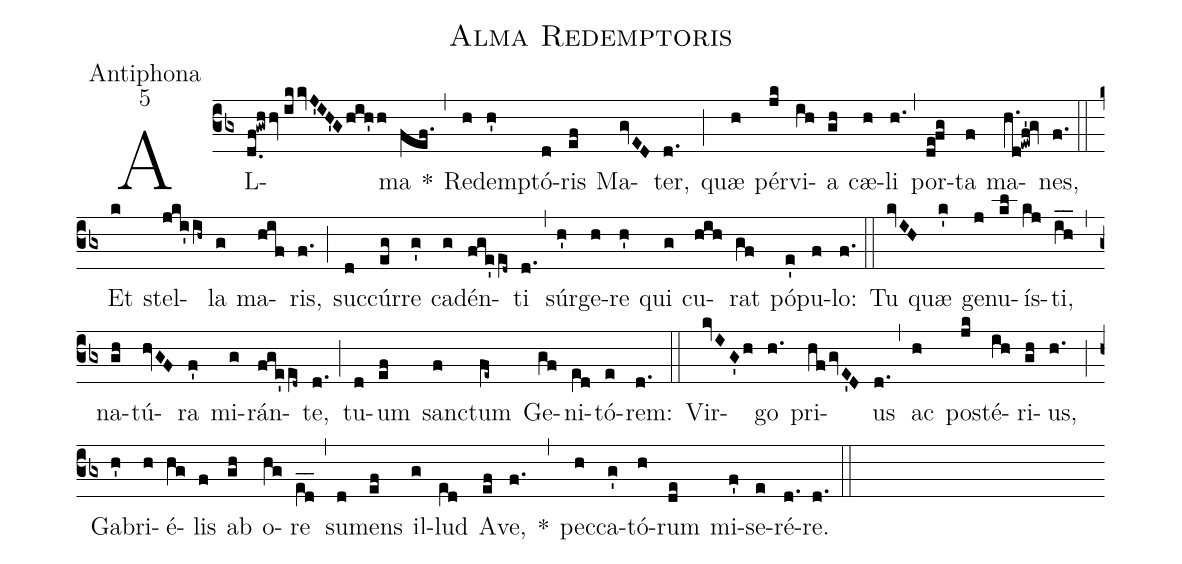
name: Alma Redemptoris;
office-part: Antiphona;
mode: 5;
%%
(cb3) AL(d.0f!gwhhv//ikkvJ'IH'Ghih'h)ma(fef.) *(,) Red(h)emp(h')tó(d)ris(ef) Ma(gvED)ter,(d.) (;) quæ(h) pér(jk)vi(ih)a(gh) cæ(h)li(h.) (,) por(de!fg)ta(f) ma(h.d!ewf'!gv)nes,(f.) (::)
Et(k) stel(jki'ih~)la(g) ma(hif)ris,(f.) (;) suc(d)cúr(eg)re(g') ca(g)dén(fge'e[ll:1]d~)ti(d.) (,) súr(h')ge(h)re(h') qui(g) cu(hih)rat(gf) pó(e')pu(f)lo:(f.) (::)
Tu(kvIH) quæ(k') ge(j)nu(kl)ís(kj)ti,(i_h_) (,) na(gh)tú(hvGF)ra(f') mi(g)rán(fge'e[ll:1]d~)te,(d.) (;) tu(d)um(ef) sanc(f)tum(fe~) Ge(gf)ni(e[ll:1]d)tó(e)rem:(d.) (::)
Vir(kvIG'h)go(h.) pri(hfgvE'D)us(d.) (,) ac(h) post(jk)é(ih)ri(gh)us,(h.) (;) Ga(h')bri(h)é(hg)lis(f) ab(gh) o(hg)re(e_[ll:1]d_) (,) su(d)mens(ef) il(g)lud(e[ll:1]d) A(ef)ve,(f.) *(,) pec(h)ca(g')tó(h)rum(de) mi(f')se(e)ré(d.)re.(d.) (::)
